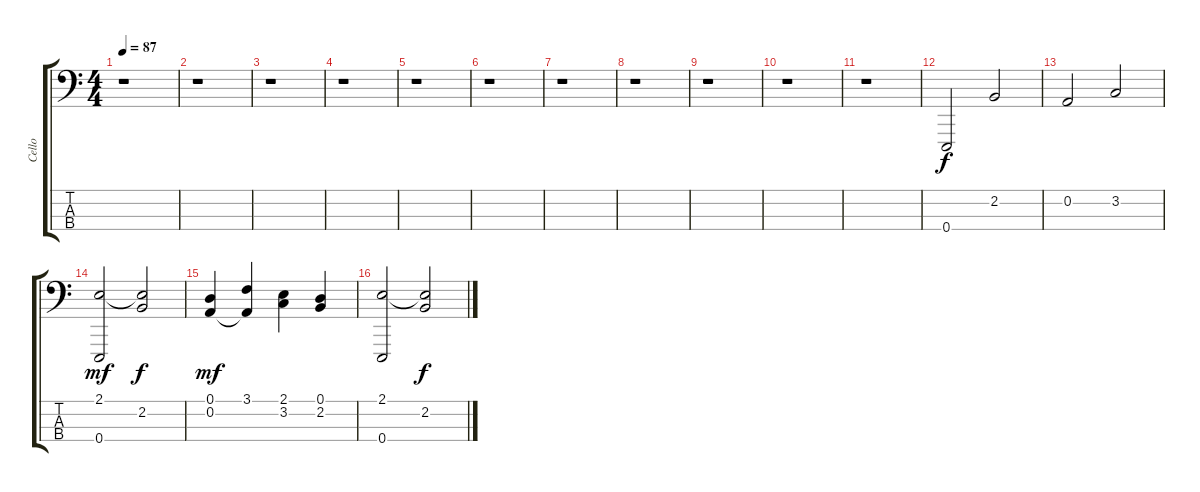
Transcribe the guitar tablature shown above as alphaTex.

\track ("Cello" "Cello") {instrument cello}
\staff {score tabs}
\tuning (D3 A2 E2 E1) {hide}
\ts (4 4)
\tempo 87
\clef f4
\ks c
r.1{dy f instrument cello} |
r.1 |
r.1 |
r.1 |
r.1 |
r.1 |
r.1 |
r.1 |
r.1 |
r.1 |
r.1 |
0.4.2 2.2.2 |
0.2.2 3.2.2 |
(2.1 0.4).2{dy mf} (2.1{t} 2.2).2{dy f} |
(0.1 0.2).4{dy mf} (3.1 0.2{t}).4 (2.1 3.2).4 (0.1 2.2).4 |
(2.1 0.4).2 (2.1{t} 2.2).2{dy f}
